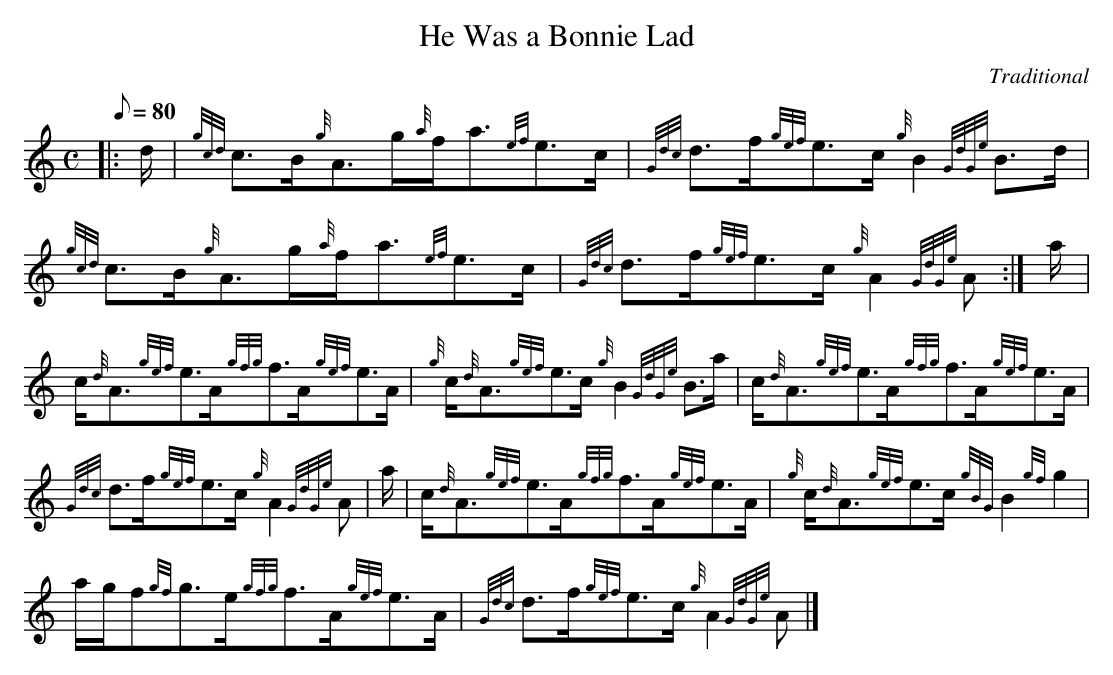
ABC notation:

X:1
T:He Was a Bonnie Lad
M:C
L:1/8
Q:80
C:Traditional
K:HP
|: d/2 | \
{gcd}c3/2B/2{g}A3/2g/2{a}f/2a3/2{ef}e3/2c/2 | \
{Gdc}d3/2f/2{gef}e3/2c/2{g}B2{GdGe}B3/2d/2 |
{gcd}c3/2B/2{g}A3/2g/2{a}f/2a3/2{ef}e3/2c/2 | \
{Gdc}d3/2f/2{gef}e3/2c/2{g}A2{GdGe}A :| \
a/2 |
c/2{d}A3/2{gef}e3/2A/2{gfg}f3/2A/2{gef}e3/2A/2 | \
{g}c/2{d}A3/2{gef}e3/2c/2{g}B2{GdGe}B3/2a/2 | \
c/2{d}A3/2{gef}e3/2A/2{gfg}f3/2A/2{gef}e3/2A/2 |
{Gdc}d3/2f/2{gef}e3/2c/2{g}A2{GdGe}A | \
a/2 | \
c/2{d}A3/2{gef}e3/2A/2{gfg}f3/2A/2{gef}e3/2A/2 | \
{g}c/2{d}A3/2{gef}e3/2c/2{gBG}B2{gf}g2 |
a/2g/2f{gf}g3/2e/2{gfg}f3/2A/2{gef}e3/2A/2 | \
{Gdc}d3/2f/2{gef}e3/2c/2{g}A2{GdGe}A|]
